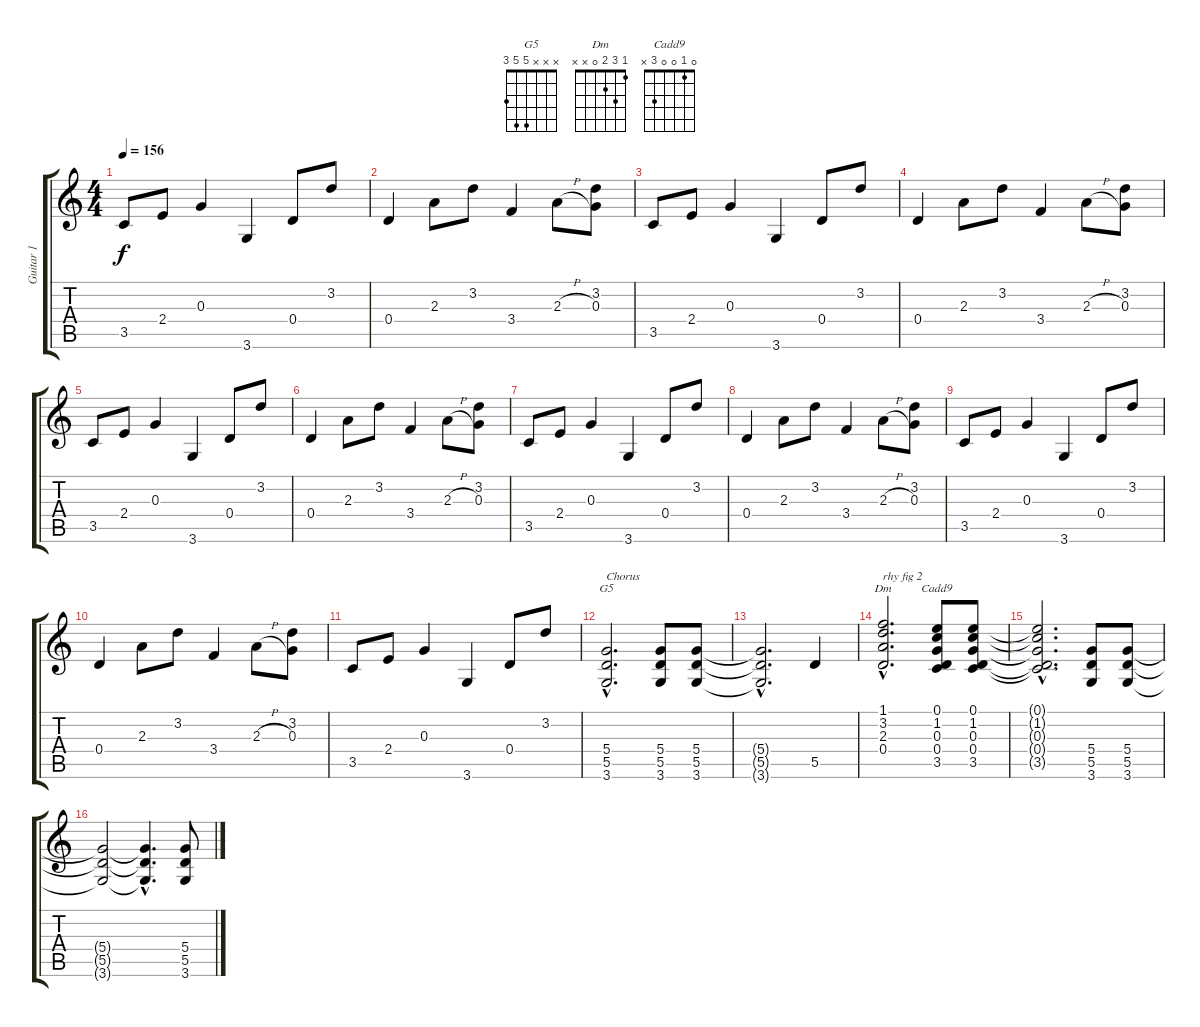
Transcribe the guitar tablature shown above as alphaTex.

\track ("Guitar 1" "Guitar 1") {instrument overdrivenguitar}
\staff {score tabs}
\tuning (E4 B3 G3 D3 A2 E2) {hide}
\chord ("G5" x x x 5 5 3)
\chord ("Dm" 1 3 2 0 x x)
\chord ("Cadd9" 0 1 0 0 3 x)
\ts (4 4)
\tempo 156
\clef g2
\ks c
3.5.8{dy f} 2.4.8 0.3.4 3.6.4 0.4.8 3.2.8 |
0.4.4 2.3.8 3.2.8 3.4.4 2.3{h}.8 (3.2 0.3).8 |
3.5.8 2.4.8 0.3.4 3.6.4 0.4.8 3.2.8 |
0.4.4 2.3.8 3.2.8 3.4.4 2.3{h}.8 (3.2 0.3).8 |
3.5.8 2.4.8 0.3.4 3.6.4 0.4.8 3.2.8 |
0.4.4 2.3.8 3.2.8 3.4.4 2.3{h}.8 (3.2 0.3).8 |
3.5.8 2.4.8 0.3.4 3.6.4 0.4.8 3.2.8 |
0.4.4 2.3.8 3.2.8 3.4.4 2.3{h}.8 (3.2 0.3).8 |
3.5.8 2.4.8 0.3.4 3.6.4 0.4.8 3.2.8 |
0.4.4 2.3.8 3.2.8 3.4.4 2.3{h}.8 (3.2 0.3).8 |
3.5.8 2.4.8 0.3.4 3.6.4 0.4.8 3.2.8 |
(5.4{hac} 5.5{hac} 3.6{hac}).2{d ch "G5" txt "Chorus"} (5.4 5.5 3.6).8 (5.4 5.5 3.6).8 |
(5.4{hac t} 5.5{hac t} 3.6{hac t}).2{d} 5.5.4 |
(1.1{hac} 3.2{hac} 2.3{hac} 0.4{hac}).2{d ch "Dm" txt "rhy fig 2"} (0.1 1.2 0.3 0.4 3.5).8{ch "Cadd9"} (0.1 1.2 0.3 0.4 3.5).8 |
(0.1{hac t} 1.2{hac t} 0.3{hac t} 0.4{hac t} 3.5{hac t}).2{d} (5.4 5.5 3.6).8 (5.4 5.5 3.6).8 |
(5.4{t} 5.5{t} 3.6{t}).2 (5.4{hac t} 5.5{hac t} 3.6{hac t}).4{d} (5.4 5.5 3.6).8
